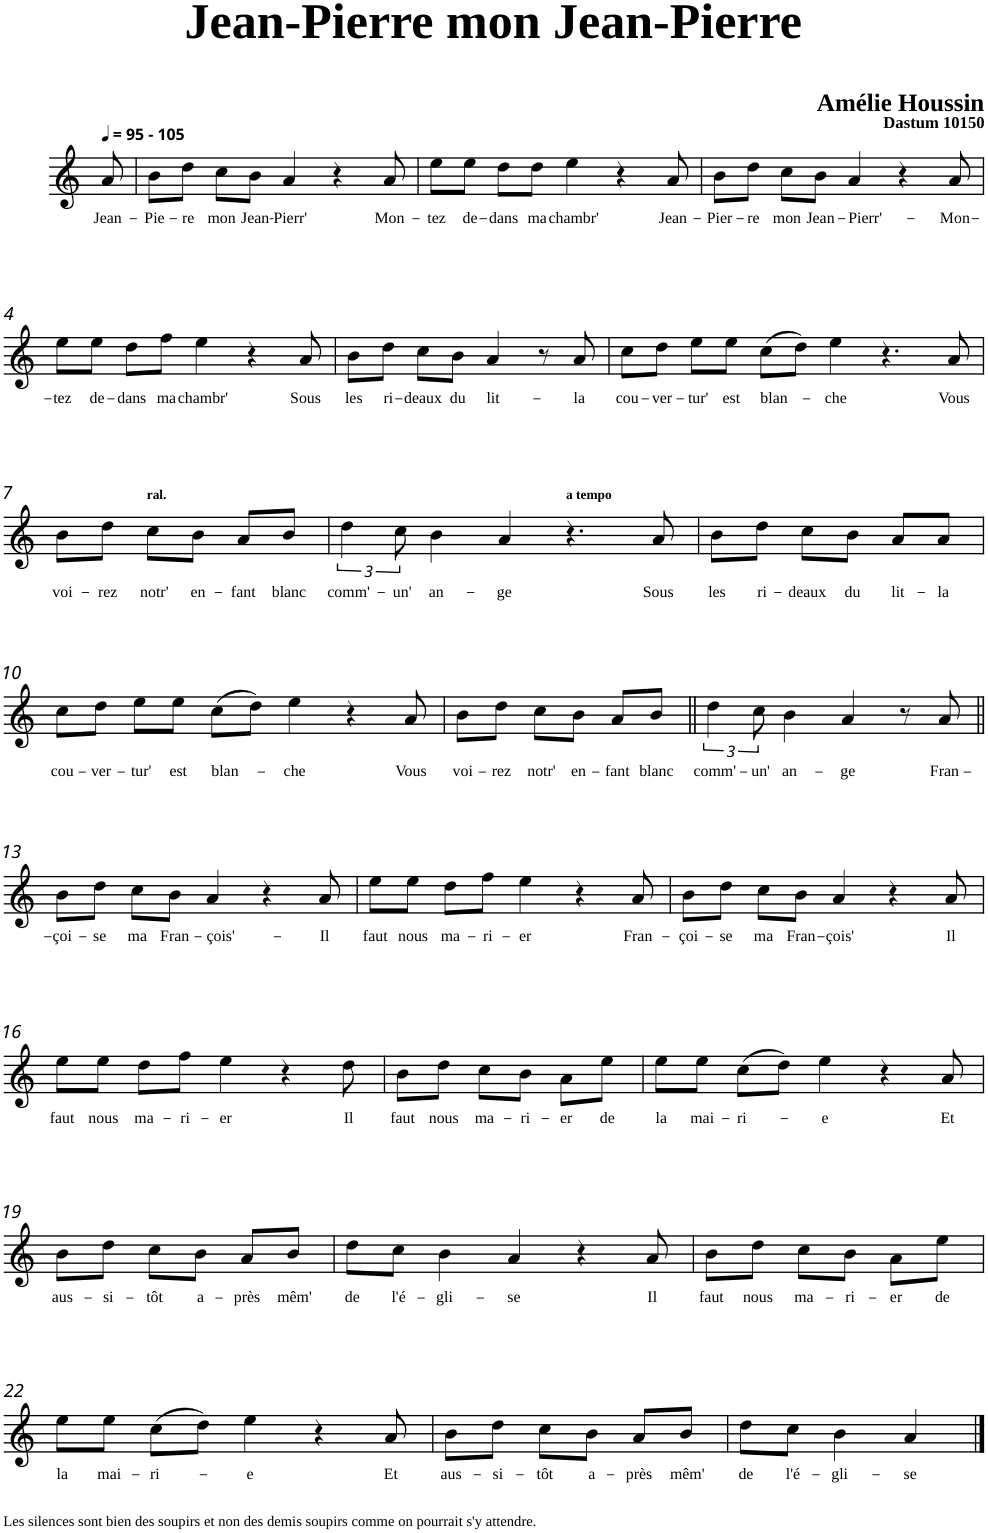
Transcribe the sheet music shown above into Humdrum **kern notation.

**kern	**text
*part1	*part1
*staff1	*staff1
*clefG2	*
*k[]	*
=	=
!LO:TX:a:B:t=- 105	!
!	!LO:LY:b
8a/	Jean-
=1	=1
!	!LO:LY:b
8b\L	-Pie-
!	!LO:LY:b
8dd\J	-re
!	!LO:LY:b
8cc\L	mon
!	!LO:LY:b
8b\J	Jean-
!	!LO:LY:b
4a/	-Pierr'
4r	.
!	!LO:LY:b
8a/	Mon-
=2	=2
!	!LO:LY:b
8ee\L	-tez
!	!LO:LY:b
8ee\J	de-
!	!LO:LY:b
8dd\L	-dans
!	!LO:LY:b
8dd\J	ma
!	!LO:LY:b
4ee\	chambr'
4r	.
!	!LO:LY:b
8a/	Jean-
=3	=3
!	!LO:LY:b
8b\L	-Pier-
!	!LO:LY:b
8dd\J	-re
!	!LO:LY:b
8cc\L	mon
!	!LO:LY:b
8b\J	Jean-
!	!LO:LY:b
4a/	-Pierr'-
4r	.
!	!LO:LY:b
8a/	-Mon-
!!LO:LB:g=z
=4	=4
!	!LO:LY:b
8ee\L	-tez
!	!LO:LY:b
8ee\J	de-
!	!LO:LY:b
8dd\L	-dans
!	!LO:LY:b
8ff\J	ma
!	!LO:LY:b
4ee\	chambr'
4r	.
!	!LO:LY:b
8a/	Sous
=5	=5
!	!LO:LY:b
8b\L	les
!	!LO:LY:b
8dd\J	ri-
!	!LO:LY:b
8cc\L	-deaux
!	!LO:LY:b
8b\J	du
!	!LO:LY:b
4a/	lit-
8r	.
!	!LO:LY:b
8a/	-la
=6	=6
!	!LO:LY:b
8cc\L	cou-
!	!LO:LY:b
8dd\J	-ver-
!	!LO:LY:b
8ee\L	-tur'
!	!LO:LY:b
8ee\J	est
!	!LO:LY:b
(>8cc\L	blan-
8dd\J)	.
!	!LO:LY:b
4ee\	-che
4.r	.
!	!LO:LY:b
8a/	Vous
!!LO:LB:g=z
=7	=7
!	!LO:LY:b
8b\L	voi-
!	!LO:LY:b
8dd\J	-rez
!LO:TX:a:B:t=ral.	!
!	!LO:LY:b
8cc\L	notr'
!	!LO:LY:b
8b\J	en-
!	!LO:LY:b
8a/L	-fant
!	!LO:LY:b
8b/J	blanc
=8	=8
!	!LO:LY:b
6dd\	comm'-
!	!LO:LY:b
12cc\	-un'
!	!LO:LY:b
4b\	an-
!	!LO:LY:b
4a/	-ge
!LO:TX:a:B:t=a tempo	!
4r	.
8ryy	.
!	!LO:LY:b
8a/	Sous
=9	=9
!	!LO:LY:b
8b\L	les
8r	.
!	!LO:LY:b
8dd\J	ri-
!	!LO:LY:b
8cc\L	-deaux
!	!LO:LY:b
8b\J	du
!	!LO:LY:b
8a/L	lit-
!	!LO:LY:b
8a/J	-la
!!LO:LB:g=z
=10	=10
!	!LO:LY:b
8cc\L	cou-
!	!LO:LY:b
8dd\J	-ver-
!	!LO:LY:b
8ee\L	-tur'
!	!LO:LY:b
8ee\J	est
!	!LO:LY:b
(>8cc\L	blan-
8dd\J)	.
!	!LO:LY:b
4ee\	-che
4r	.
!	!LO:LY:b
8a/	Vous
=11	=11
!	!LO:LY:b
8b\L	voi-
!	!LO:LY:b
8dd\J	-rez
!	!LO:LY:b
8cc\L	notr'
!	!LO:LY:b
8b\J	en-
!	!LO:LY:b
8a/L	-fant
!	!LO:LY:b
8b/J	blanc
=12||	=12||
!	!LO:LY:b
6dd\	comm'-
!	!LO:LY:b
12cc\	-un'
!	!LO:LY:b
4b\	an-
!	!LO:LY:b
4a/	-ge
8r	.
!	!LO:LY:b
8a/	Fran-
!!LO:LB:g=z
=13||	=13||
!	!LO:LY:b
8b\L	-çoi-
!	!LO:LY:b
8dd\J	-se
!	!LO:LY:b
8cc\L	ma
!	!LO:LY:b
8b\J	Fran-
!	!LO:LY:b
4a/	-çois'-
4r	.
!	!LO:LY:b
8a/	-Il
=14	=14
!	!LO:LY:b
8ee\L	faut
!	!LO:LY:b
8ee\J	nous
!	!LO:LY:b
8dd\L	ma-
!	!LO:LY:b
8ff\J	-ri-
!	!LO:LY:b
4ee\	-er
4r	.
!	!LO:LY:b
8a/	Fran-
=15	=15
!	!LO:LY:b
8b\L	-çoi-
!	!LO:LY:b
8dd\J	-se
!	!LO:LY:b
8cc\L	ma
!	!LO:LY:b
8b\J	Fran-
!	!LO:LY:b
4a/	-çois'
4r	.
!	!LO:LY:b
8a/	Il
!!LO:LB:g=z
=16	=16
!	!LO:LY:b
8ee\L	faut
!	!LO:LY:b
8ee\J	nous
!	!LO:LY:b
8dd\L	ma-
!	!LO:LY:b
8ff\J	-ri-
!	!LO:LY:b
4ee\	-er
4r	.
!	!LO:LY:b
8dd\	Il
=17	=17
!	!LO:LY:b
8b\L	faut
!	!LO:LY:b
8dd\J	nous
!	!LO:LY:b
8cc\L	ma-
!	!LO:LY:b
8b\J	-ri-
!	!LO:LY:b
8a\L	-er
!	!LO:LY:b
8ee\J	de
=18	=18
!	!LO:LY:b
8ee\L	la
!	!LO:LY:b
8ee\J	mai-
!	!LO:LY:b
(>8cc\L	-ri-
8dd\J)	.
!	!LO:LY:b
4ee\	-e
4r	.
!	!LO:LY:b
8a/	Et
!!LO:LB:g=z
=19	=19
!	!LO:LY:b
8b\L	aus-
!	!LO:LY:b
8dd\J	-si-
!	!LO:LY:b
8cc\L	-tôt
!	!LO:LY:b
8b\J	a-
!	!LO:LY:b
8a/L	-près
!	!LO:LY:b
8b/J	mêm'
=20	=20
!	!LO:LY:b
8dd\L	de
!	!LO:LY:b
8cc\J	l'é-
!	!LO:LY:b
4b\	-gli-
!	!LO:LY:b
4a/	-se
4r	.
!	!LO:LY:b
8a/	Il
=21	=21
!	!LO:LY:b
8b\L	faut
!	!LO:LY:b
8dd\J	nous
!	!LO:LY:b
8cc\L	ma-
!	!LO:LY:b
8b\J	-ri-
!	!LO:LY:b
8a\L	-er
!	!LO:LY:b
8ee\J	de
!!LO:LB:g=z
=22	=22
!	!LO:LY:b
8ee\L	la
!	!LO:LY:b
8ee\J	mai-
!	!LO:LY:b
(>8cc\L	-ri-
8dd\J)	.
!	!LO:LY:b
4ee\	-e
4r	.
!	!LO:LY:b
8a/	Et
=23	=23
!	!LO:LY:b
8b\L	aus-
!	!LO:LY:b
8dd\J	-si-
!	!LO:LY:b
8cc\L	-tôt
!	!LO:LY:b
8b\J	a-
!	!LO:LY:b
8a/L	-près
!	!LO:LY:b
8b/J	mêm'
=24	=24
!	!LO:LY:b
8dd\L	de
!	!LO:LY:b
8cc\J	l'é-
!	!LO:LY:b
4b\	-gli-
!	!LO:LY:b
4a/	-se
==	==
*-	*-
